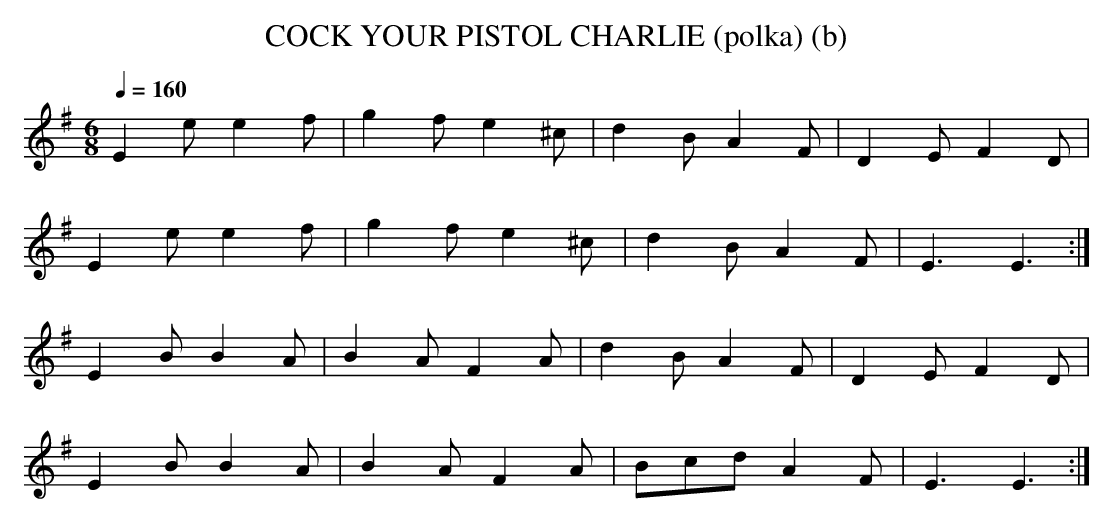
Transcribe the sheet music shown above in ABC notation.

X:1
T:COCK YOUR PISTOL CHARLIE (polka) (b)
Q:1/4=160
L:1/8
M:6/8
K:Em
E2e e2f|g2f e2^c|d2B A2F|D2E F2D|
E2e e2f|g2f e2^c|d2B A2F|E3 E3:|
E2B B2A|B2A F2A|d2B A2F|D2E F2D|
E2B B2A|B2A F2A|Bcd A2F|E3 E3:|
